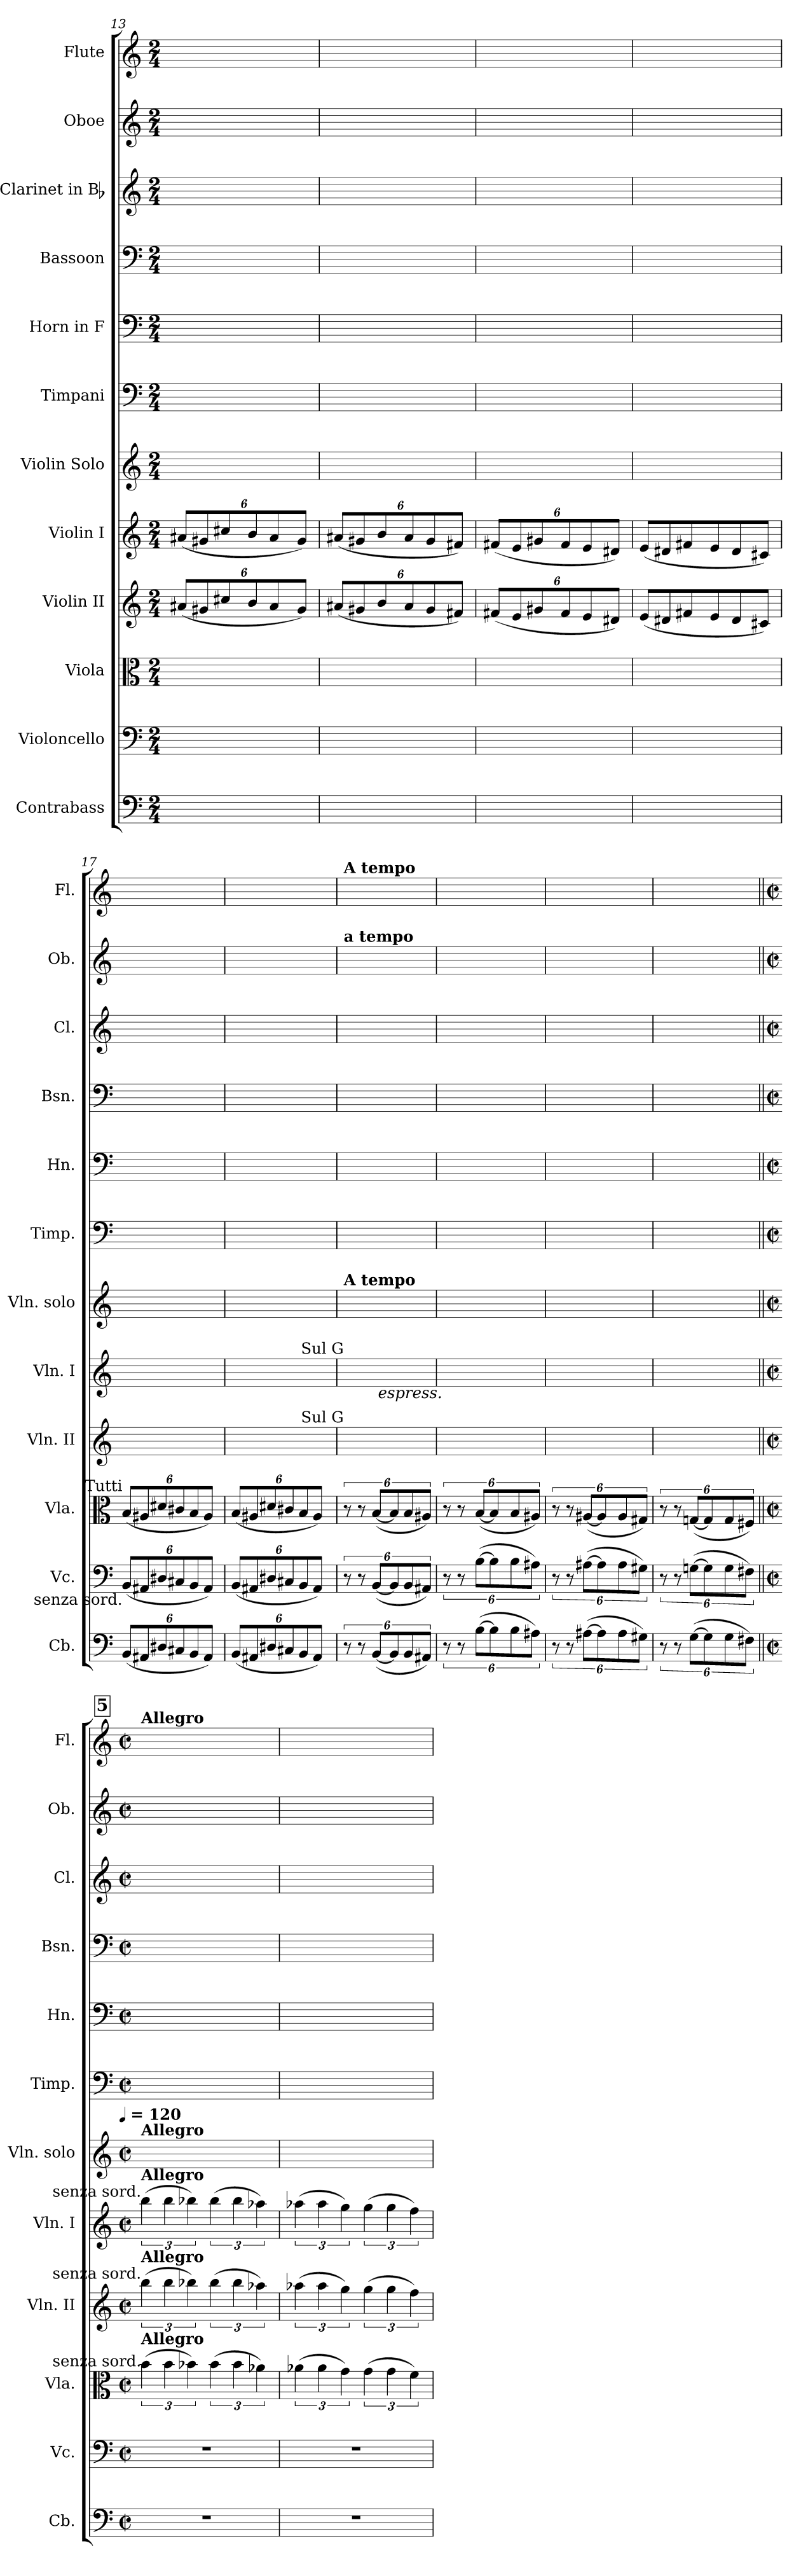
**kern	**kern	**kern	**kern	**kern	**kern	**kern	**kern	**kern	**kern	**kern	**kern
*part12	*part11	*part10	*part9	*part8	*part7	*part6	*part5	*part4	*part3	*part2	*part1
*staff12	*staff11	*staff10	*staff9	*staff8	*staff7	*staff6	*staff5	*staff4	*staff3	*staff2	*staff1
*I"Contrabass	*I"Violoncello	*I"Viola	*I"Violin II	*I"Violin I	*I"Violin Solo	*I"Timpani	*I"Horn in F	*I"Bassoon	*I"Clarinet in Bb	*I"Oboe	*I"Flute
*I'Cb.	*I'Vc.	*I'Vla.	*I'Vln. II	*I'Vln. I	*I'Vln. solo	*I'Timp.	*I'Hn.	*I'Bsn.	*I'Cl.	*I'Ob.	*I'Fl.
*clefF4	*clefF4	*clefC3	*clefG2	*clefG2	*clefG2	*clefF4	*clefF4	*clefF4	*clefG2	*clefG2	*clefG2
*ITrd7c12	*	*	*	*	*	*	*ITrd-3c-5	*	*ITrd1c2	*	*
*k[]	*k[]	*k[]	*k[]	*k[]	*k[]	*k[]	*k[b-]	*k[]	*k[b-e-]	*k[]	*k[]
*M2/4	*M2/4	*M2/4	*M2/4	*M2/4	*M2/4	*M2/4	*M2/4	*M2/4	*M2/4	*M2/4	*M2/4
=13	=13	=13	=13	=13	=13	=13	=13	=13	=13	=13	=13
2ryy	2ryy	2ryy	(12a#XL	(12a#XL	2ryy	2ryy	2ryy	2ryy	2ryy	8.ryy	2ryy
.	.	.	12g#X	12g#X	.	.	.	.	.	.	.
.	.	.	12cc#X	12cc#X	.	.	.	.	.	.	.
.	.	.	.	.	.	.	.	.	.	16ryy	.
.	.	.	12b	12b	.	.	.	.	.	8ryy	.
.	.	.	12a#	12a#	.	.	.	.	.	.	.
.	.	.	.	.	.	.	.	.	.	8ryy	.
.	.	.	12g#J)	12g#J)	.	.	.	.	.	.	.
=14	=14	=14	=14	=14	=14	=14	=14	=14	=14	=14	=14
2ryy	2ryy	2ryy	(12a#XL	(12a#XL	2ryy	2ryy	2ryy	2ryy	2ryy	8.ryy	2ryy
.	.	.	12g#X	12g#X	.	.	.	.	.	.	.
.	.	.	12b	12b	.	.	.	.	.	.	.
.	.	.	.	.	.	.	.	.	.	16ryy	.
.	.	.	12a#	12a#	.	.	.	.	.	8ryy	.
.	.	.	12g#	12g#	.	.	.	.	.	.	.
.	.	.	.	.	.	.	.	.	.	8ryy	.
.	.	.	12f#XJ)	12f#XJ)	.	.	.	.	.	.	.
=15	=15	=15	=15	=15	=15	=15	=15	=15	=15	=15	=15
2ryy	2ryy	2ryy	(12f#XL	(12f#XL	2ryy	2ryy	2ryy	2ryy	2ryy	8.ryy	2ryy
.	.	.	12e	12e	.	.	.	.	.	.	.
.	.	.	12g#X	12g#X	.	.	.	.	.	.	.
.	.	.	.	.	.	.	.	.	.	16ryy	.
.	.	.	12f#	12f#	.	.	.	.	.	8ryy	.
.	.	.	12e	12e	.	.	.	.	.	.	.
.	.	.	.	.	.	.	.	.	.	8ryy	.
.	.	.	12d#XJ)	12d#XJ)	.	.	.	.	.	.	.
=16	=16	=16	=16	=16	=16	=16	=16	=16	=16	=16	=16
*	*	*	*Xtuplet	*Xtuplet	*	*	*	*	*	*	*
2ryy	2ryy	2ryy	(12eL	(12eL	2ryy	2ryy	2ryy	2ryy	2ryy	8.ryy	2ryy
.	.	.	12d#X	12d#X	.	.	.	.	.	.	.
.	.	.	12f#X	12f#X	.	.	.	.	.	.	.
.	.	.	.	.	.	.	.	.	.	16ryy	.
.	.	.	12e	12e	.	.	.	.	.	8ryy	.
.	.	.	12d#	12d#	.	.	.	.	.	.	.
.	.	.	.	.	.	.	.	.	.	8ryy	.
.	.	.	12c#XJ)	12c#XJ)	.	.	.	.	.	.	.
=17	=17	=17	=17	=17	=17	=17	=17	=17	=17	=17	=17
!	!	!LO:TX:a:rj:t=Tutti	!	!	!	!	!	!	!	!	!
!	!LO:TX:b:rj:t=senza sord.	!	!	!	!	!	!	!	!	!	!
(12BBBL	(12BBL	(12BL	2ryy	2ryy	2ryy	4ryy	2ryy	2ryy	2ryy	2ryy	2ryy
12AAA#X	12AA#X	12A#X	.	.	.	.	.	.	.	.	.
12DD#X	12D#X	12d#X	.	.	.	.	.	.	.	.	.
12CC#X	12C#X	12c#X	.	.	.	8.ryy	.	.	.	.	.
12BBB	12BB	12B	.	.	.	.	.	.	.	.	.
12AAA#J)	12AA#J)	12A#J)	.	.	.	.	.	.	.	.	.
.	.	.	.	.	.	32ryy	.	.	.	.	.
.	.	.	.	.	.	32ryy	.	.	.	.	.
=18	=18	=18	=18	=18	=18	=18	=18	=18	=18	=18	=18
(12BBBL	(12BBL	(12BL	2ryy	2ryy	2ryy	4ryy	2ryy	2ryy	2ryy	2ryy	2ryy
12AAA#X	12AA#X	12A#X	.	.	.	.	.	.	.	.	.
12DD#X	12D#X	12d#X	.	.	.	.	.	.	.	.	.
12CC#X	12C#X	12c#X	.	.	.	8.ryy	.	.	.	.	.
12BBB	12BB	12B	.	.	.	.	.	.	.	.	.
12AAA#J)	12AA#J)	12A#J)	.	.	.	.	.	.	.	.	.
.	.	.	.	.	.	48ryy	.	.	.	.	.
.	.	.	.	.	.	48ryy	.	.	.	.	.
.	.	.	.	.	.	48ryy	.	.	.	.	.
=19	=19	=19	=19	=19	=19	=19	=19	=19	=19	=19	=19
!	!	!	!	!	!	!	!	!	!	!	!LO:TX:a:B:t=A tempo
!	!	!	!	!	!	!	!	!	!	!LO:TX:a:B:t=a tempo	!
!	!	!	!	!	!LO:TX:a:B:t=A tempo	!	!	!	!	!	!
!	!	!	!	!LO:TX:a:rj:t=Sul G	!	!	!	!	!	!	!
!	!	!	!LO:TX:a:rj:t=Sul G	!	!	!	!	!	!	!	!
12r	12r	12r	8.ryy	8.ryy	2ryy	2ryy	2ryy	2ryy	2ryy	2ryy	2ryy
12r	12r	12r	.	.	.	.	.	.	.	.	.
([12BBBL	([12BBL	([12BL	.	.	.	.	.	.	.	.	.
!	!	!	!	!LO:TX:b:i:t=espress.	!	!	!	!	!	!	!
.	.	.	16ryy	16ryy	.	.	.	.	.	.	.
12BBB]	12BB]	12B]	8ryy	8ryy	.	.	.	.	.	.	.
12BBB	12BB	12B	.	.	.	.	.	.	.	.	.
.	.	.	8ryy	8ryy	.	.	.	.	.	.	.
12AAA#XJ)	12AA#XJ)	12A#XJ)	.	.	.	.	.	.	.	.	.
=20	=20	=20	=20	=20	=20	=20	=20	=20	=20	=20	=20
12r	12r	12r	8ryy	8ryy	2ryy	4ryy	2ryy	4ryy	2ryy	2ryy	4ryy
12r	12r	12r	.	.	.	.	.	.	.	.	.
.	.	.	8ryy	8ryy	.	.	.	.	.	.	.
([12BBL	([12BL	([12BL	.	.	.	.	.	.	.	.	.
12BB]	12B]	12B]	4ryy	4ryy	.	32ryy	.	32ryy	.	.	32ryy
.	.	.	.	.	.	32ryy	.	32ryy	.	.	32ryy
.	.	.	.	.	.	32ryy	.	32ryy	.	.	32ryy
12BB	12B	12B	.	.	.	.	.	.	.	.	.
.	.	.	.	.	.	32ryy	.	32ryy	.	.	32ryy
.	.	.	.	.	.	8ryy	.	8ryy	.	.	8ryy
12AA#XJ)	12A#XJ)	12A#XJ)	.	.	.	.	.	.	.	.	.
=21	=21	=21	=21	=21	=21	=21	=21	=21	=21	=21	=21
12r	12r	12r	2ryy	2ryy	2ryy	4ryy	2ryy	4ryy	2ryy	2ryy	4ryy
12r	12r	12r	.	.	.	.	.	.	.	.	.
([12AA#XL	([12A#XL	([12A#XL	.	.	.	.	.	.	.	.	.
12AA#]	12A#]	12A#]	.	.	.	32ryy	.	32ryy	.	.	32ryy
.	.	.	.	.	.	32ryy	.	32ryy	.	.	32ryy
.	.	.	.	.	.	32ryy	.	32ryy	.	.	32ryy
12AA#	12A#	12A#	.	.	.	.	.	.	.	.	.
.	.	.	.	.	.	32ryy	.	32ryy	.	.	32ryy
.	.	.	.	.	.	8ryy	.	8ryy	.	.	8ryy
12GG#XJ)	12G#XJ)	12G#XJ)	.	.	.	.	.	.	.	.	.
=22	=22	=22	=22	=22	=22	=22	=22	=22	=22	=22	=22
12r	12r	12r	2ryy	2ryy	2ryy	4ryy	2ryy	4ryy	2ryy	2ryy	4ryy
12r	12r	12r	.	.	.	.	.	.	.	.	.
([12GGL	([12GnL	([12GnL	.	.	.	.	.	.	.	.	.
12GG]	12G]	12G]	.	.	.	32ryy	.	32ryy	.	.	32ryy
.	.	.	.	.	.	32ryy	.	32ryy	.	.	32ryy
.	.	.	.	.	.	32ryy	.	32ryy	.	.	32ryy
12GG	12G	12G	.	.	.	.	.	.	.	.	.
.	.	.	.	.	.	32ryy	.	32ryy	.	.	32ryy
.	.	.	.	.	.	8ryy	.	8ryy	.	.	8ryy
12FF#XJ)	12F#XJ)	12F#XJ)	.	.	.	.	.	.	.	.	.
!!LO:REH:place=s1:t=5
=23||	=23||	=23||	=23||	=23||	=23||	=23||	=23||	=23||	=23||	=23||	=23||
*M2/2	*M2/2	*M2/2	*M2/2	*M2/2	*M2/2	*M2/2	*M2/2	*M2/2	*M2/2	*M2/2	*M2/2
*met(c|)	*met(c|)	*met(c|)	*met(c|)	*met(c|)	*met(c|)	*met(c|)	*met(c|)	*met(c|)	*met(c|)	*met(c|)	*met(c|)
*	*	*	*tuplet	*tuplet	*	*	*	*	*	*	*
*	*	*	*	*	*MM120	*	*	*	*	*	*
!	!	!	!	!	!	!	!	!	!	!	!LO:TX:a:B:t=Allegro
!	!	!	!	!	!LO:TX:a:B:t=Allegro	!	!	!	!	!	!
!	!	!	!	!	!LO:TX:t=[quarter] = 120	!	!	!	!	!	!
!	!	!	!	!LO:TX:a:B:t=Allegro	!	!	!	!	!	!	!
!	!	!	!	!LO:TX:a:rj:t=senza sord.	!	!	!	!	!	!	!
!	!	!	!LO:TX:a:B:t=Allegro	!	!	!	!	!	!	!	!
!	!	!	!LO:TX:a:rj:t=senza sord.	!	!	!	!	!	!	!	!
!	!	!LO:TX:a:B:t=Allegro	!	!	!	!	!	!	!	!	!
!	!	!LO:TX:a:rj:t=senza sord.	!	!	!	!	!	!	!	!	!
1r	1r	(6b	(6bb	(6bb	1ryy	1ryy	1ryy	1ryy	1ryy	1ryy	1ryy
.	.	6b	6bb	6bb	.	.	.	.	.	.	.
.	.	6b-X)	6bb-X)	6bb-X)	.	.	.	.	.	.	.
.	.	(6b-	(6bb-	(6bb-	.	.	.	.	.	.	.
.	.	6b-	6bb-	6bb-	.	.	.	.	.	.	.
.	.	6a-X)	6aa-X)	6aa-X)	.	.	.	.	.	.	.
=24	=24	=24	=24	=24	=24	=24	=24	=24	=24	=24	=24
1r	1r	(6a-X	(6aa-X	(6aa-X	1ryy	1ryy	1ryy	1ryy	1ryy	1ryy	1ryy
.	.	6a-	6aa-	6aa-	.	.	.	.	.	.	.
.	.	6g)	6gg)	6gg)	.	.	.	.	.	.	.
.	.	(6g	(6gg	(6gg	.	.	.	.	.	.	.
.	.	6g	6gg	6gg	.	.	.	.	.	.	.
.	.	6f)	6ff)	6ff)	.	.	.	.	.	.	.
=	=	=	=	=	=	=	=	=	=	=	=
*-	*-	*-	*-	*-	*-	*-	*-	*-	*-	*-	*-
